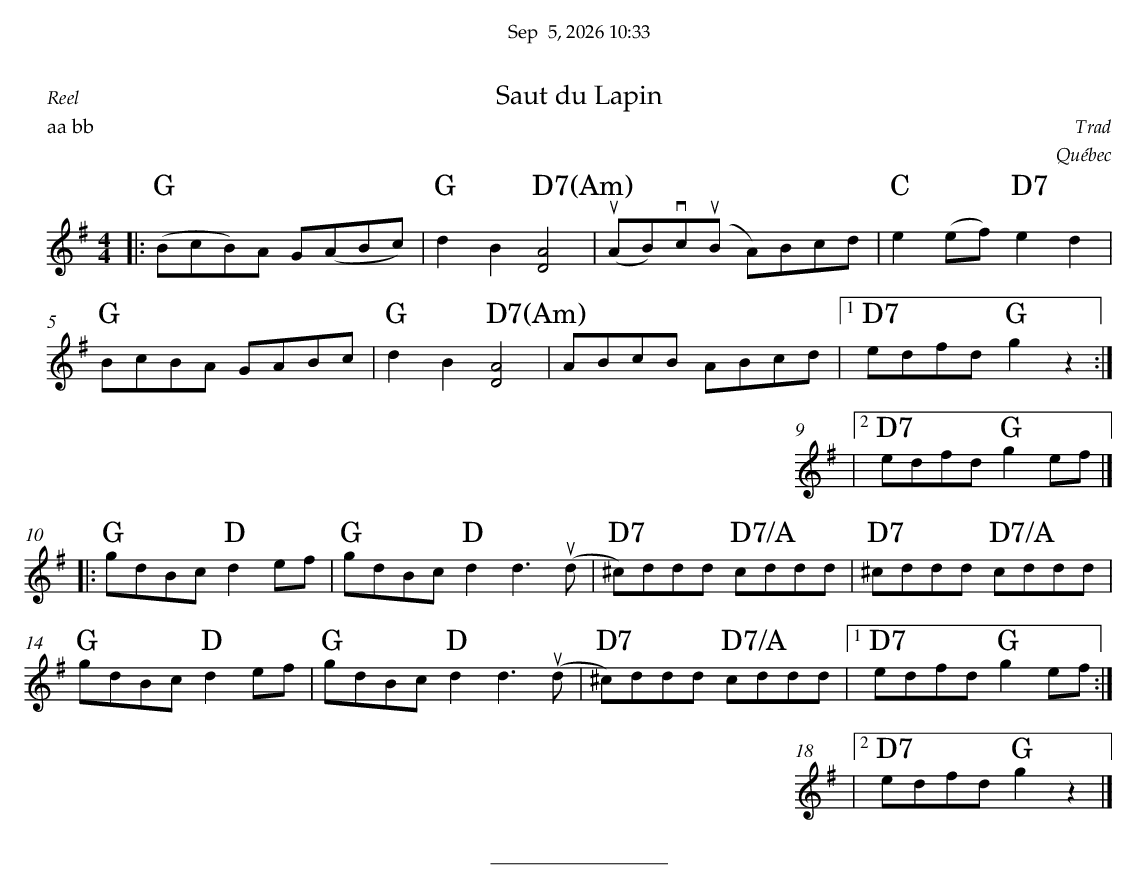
X:1
T:Saut du Lapin
C:Trad
O:Québec
P:aa bb
M:4/4
L:1/8
K:Gmaj
|: "G" (BcB)A G(ABc) | "G" d2 B2 "D7(Am)" [AD]4 | u(AB)vc(uB A)Bcd | "C" e2 (ef) "D7" e2 d2 |
   "G" BcBA GABc | "G" d2 B2 "D7(Am)" [AD]4 | ABcB ABcd |1 "D7" edfd "G" g2 z2 :|
|2 "D7"edfd "G"g2 ef|]
|: "G"gdBc "D" d2ef | "G" gdBc "D" d2 d2>u(d2 |"D7" ^c)ddd "D7/A" cddd | "D7" ^cddd "D7/A" cddd |
"G" gdBc "D" d2ef | "G" gdBc "D" d2 d2>u(d2 |"D7" ^c)ddd"D7/A" cddd|1 "D7" edfd "G"g2 ef:|
|2 "D7"edfd "G"g2 z2|]
